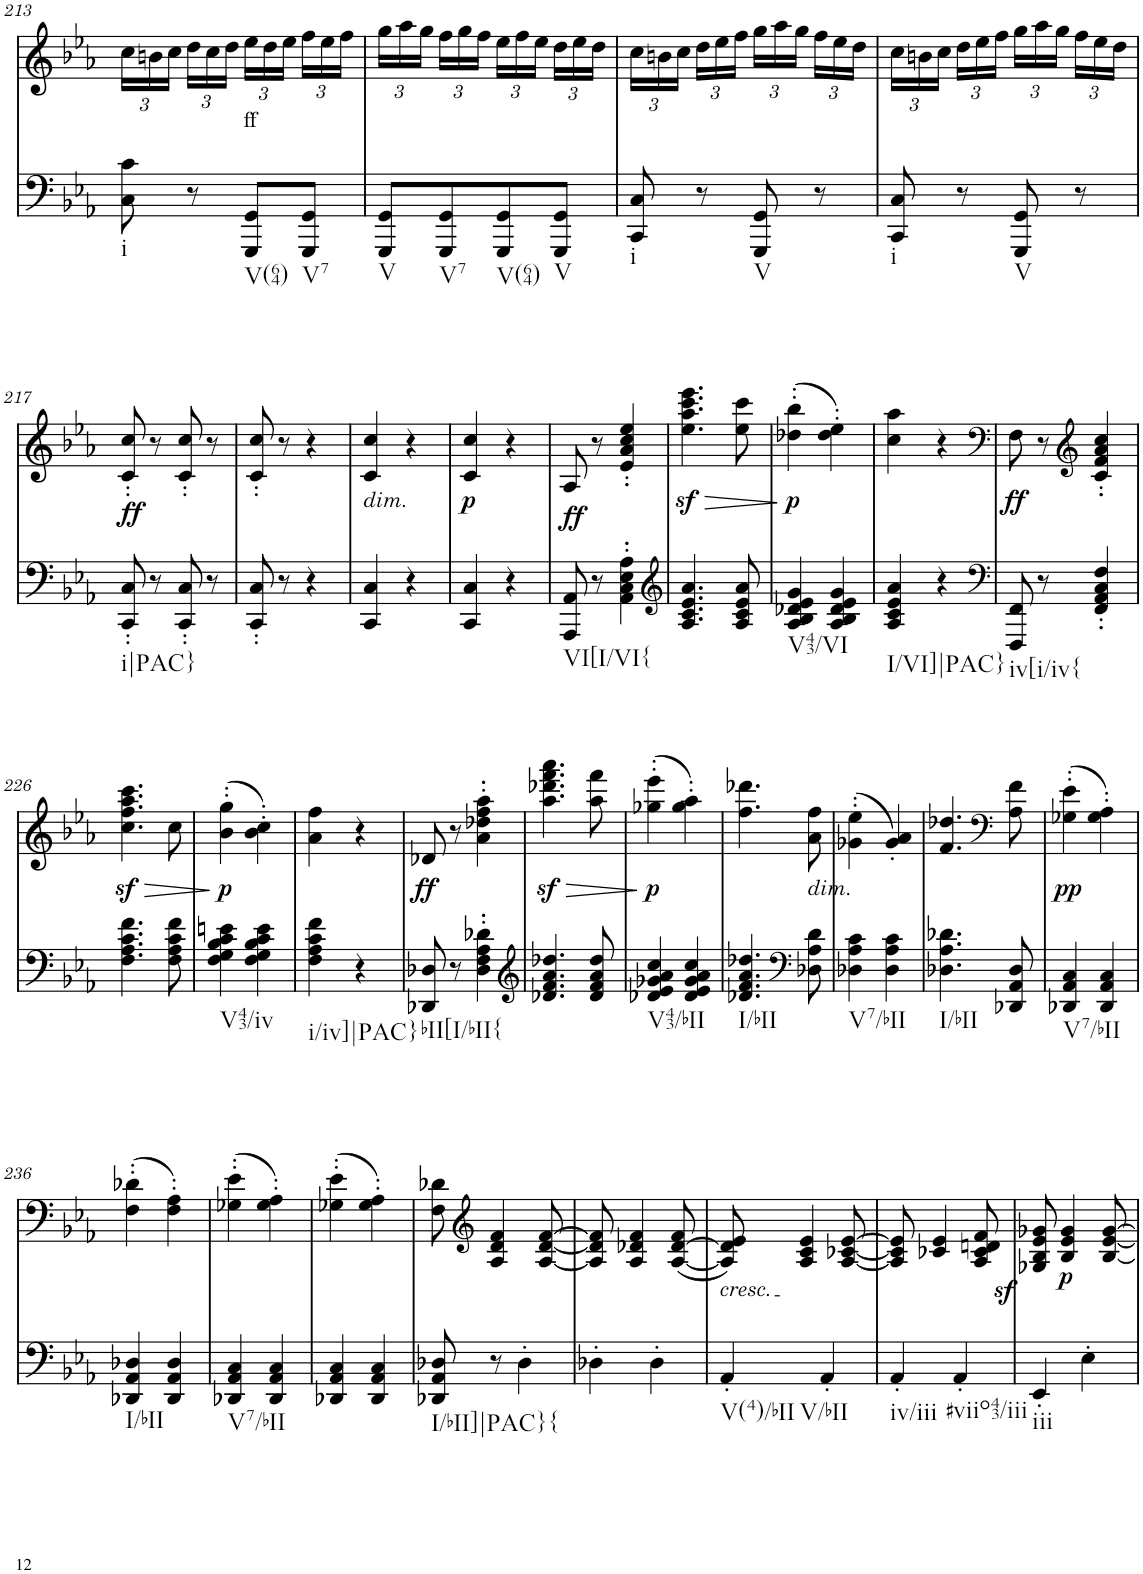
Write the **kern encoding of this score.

**kern	**dynam	**kern	**text	**dynam
*part2	*part2	*part1	*part1	*part1
*staff2	*staff2	*staff1	*staff1	*staff1
*I"piano	*	*I"piano	*	*
*I'Pno	*	*I'Pno	*	*
!!LO:PB:g=z
*clefF4	*	*clefG2	*	*
*k[b-e-a-]	*	*k[b-e-a-]	*	*
*c:	*	*c:	*	*
*M2/4	*	*M2/4	*	*
*	*	*Xbrackettup	*	*
=213	=213	=213	=213	=213
!LO:TX:b:t=i	!	!	!	!
8C\ 8c\	.	24cc\LL	.	.
.	.	24bn\	.	.
.	.	24cc\JJ	.	.
8r	.	24dd\LL	.	.
.	.	24cc\	.	.
.	.	24dd\JJ	.	.
!LO:TX:b:t=V(64)	!	!	!	!
!	!	!	!LO:LY:b	!
8GGG/ 8GG/L	.	24ee-\LL	ff	.
.	.	24dd\	.	.
.	.	24ee-\JJ	.	.
!LO:TX:b:t=V7	!	!	!	!
8GGG/ 8GG/J	.	24ff\LL	.	.
.	.	24ee-\	.	.
.	.	24ff\JJ	.	.
=214	=214	=214	=214	=214
!LO:TX:b:t=V	!	!	!	!
8GGG/ 8GG/L	.	24gg\LL	.	.
.	.	24aa-\	.	.
.	.	24gg\JJ	.	.
!LO:TX:b:t=V7	!	!	!	!
8GGG/ 8GG/	.	24ff\LL	.	.
.	.	24gg\	.	.
.	.	24ff\JJ	.	.
!LO:TX:b:t=V(64)	!	!	!	!
8GGG/ 8GG/	.	24ee-\LL	.	.
.	.	24ff\	.	.
.	.	24ee-\JJ	.	.
!LO:TX:b:t=V	!	!	!	!
8GGG/ 8GG/J	.	24dd\LL	.	.
.	.	24ee-\	.	.
.	.	24dd\JJ	.	.
=215	=215	=215	=215	=215
!LO:TX:b:t=i	!	!	!	!
8CC/ 8C/	.	24cc\LL	.	.
.	.	24bn\	.	.
.	.	24cc\JJ	.	.
8r	.	24dd\LL	.	.
.	.	24ee-\	.	.
.	.	24ff\JJ	.	.
!LO:TX:b:t=V	!	!	!	!
8GGG/ 8GG/	.	24gg\LL	.	.
.	.	24aa-\	.	.
.	.	24gg\JJ	.	.
8r	.	24ff\LL	.	.
.	.	24ee-\	.	.
.	.	24dd\JJ	.	.
=216	=216	=216	=216	=216
!LO:TX:b:t=i	!	!	!	!
8CC/ 8C/	.	24cc\LL	.	.
.	.	24bn\	.	.
.	.	24cc\JJ	.	.
8r	.	24dd\LL	.	.
.	.	24ee-\	.	.
.	.	24ff\JJ	.	.
!LO:TX:b:t=V	!	!	!	!
8GGG/ 8GG/	.	24gg\LL	.	.
.	.	24aa-\	.	.
.	.	24gg\JJ	.	.
8r	.	24ff\LL	.	.
.	.	24ee-\	.	.
.	.	24dd\JJ	.	.
!!LO:LB:g=z
=217	=217	=217	=217	=217
!LO:TX:b:t=i|PAC}	!	!	!	!
!	!	!	!LO:LY:b	!LO:DY:b
8CC/' 8C/'	.	8c/' 8cc/'	ff	ff
8r	.	8r	.	.
8CC/' 8C/'	.	8c/' 8cc/'	.	.
8r	.	8r	.	.
=218	=218	=218	=218	=218
!	!	!	!LO:LY:b	!
8CC/' 8C/'	.	8c/' 8cc/'	>	.
8r	.	8r	.	.
4r	.	4r	.	.
=219	=219	=219	=219	=219
!	!	!LO:TX:b:i:t=dim.	!	!
4CC/ 4C/	.	4c/ 4cc/	.	.
4r	.	4r	.	.
=220	=220	=220	=220	=220
!	!	!	!LO:LY:b	!LO:DY:b
4CC/ 4C/	.	4c/ 4cc/	p	p
4r	.	4r	.	.
=221	=221	=221	=221	=221
!LO:TX:b:t=VI[I/VI{	!	!	!	!
!	!LO:DY:a	!	!LO:LY:b	!
8AAA-/ 8AA-/	ff	8A-/	ff	.
8r	.	8r	.	.
4AA-\' 4C\' 4E-\' 4A-\'	.	4e-/' 4a-/' 4cc/' 4ee-/'	.	.
=222	=222	=222	=222	=222
*clefG2	*	*	*	*
!	!	!	!LO:LY:b	!LO:HP:b
4.A-/ 4.c/ 4.e-/ 4.a-/	.	4.ee-\z< 4.aa-\z< 4.ccc\z< 4.eee-\z<	>	>
8A-/ 8c/ 8e-/ 8a-/	.	8ee-\ 8ccc\	.	.
.	.	.	.	]
=223	=223	=223	=223	=223
!LO:TX:b:t=V43/VI	!	!	!	!
!	!	!	!LO:LY:b	!LO:DY:b
4A-/ 4B-/ 4d-X/ 4e-/ 4g/	.	(4dd-X\' 4bb-\'	p	p
4A-/ 4B-/ 4d-/ 4e-/ 4g/	.	4dd-\' 4ee-\')	.	.
=224	=224	=224	=224	=224
!LO:TX:b:t=I/VI]|PAC}	!	!	!	!
4A-/ 4c/ 4e-/ 4a-/	.	4cc\ 4aa-\	.	.
4r	.	4r	.	.
=225	=225	=225	=225	=225
*clefF4	*	*clefF4	*	*
!LO:TX:b:t=iv[i/iv{	!	!	!	!
!	!	!	!LO:LY:b	!LO:DY:b
8FFF/ 8FF/	.	8F\	ff	ff
8r	.	8r	.	.
*	*	*clefG2	*	*
4FF/' 4AA-/' 4C/' 4F/'	.	4c/' 4f/' 4a-/' 4cc/'	.	.
!!LO:LB:g=z
=226	=226	=226	=226	=226
!	!	!	!LO:LY:b	!LO:HP:b
4.F\ 4.A-\ 4.c\ 4.f\	.	4.cc\z< 4.ff\z< 4.aa-\z< 4.ccc\z<	>	>
8F\ 8A-\ 8c\ 8f\	.	8cc\	.	.
.	.	.	.	]
=227	=227	=227	=227	=227
!LO:TX:b:t=V43/iv	!	!	!	!
!	!	!	!LO:LY:b	!LO:DY:b
4F\ 4G\ 4B-\ 4c\ 4en\	.	(4b-\' 4gg\'	p	p
4F\ 4G\ 4B-\ 4c\ 4e\	.	4b-\' 4cc\')	.	.
=228	=228	=228	=228	=228
!LO:TX:b:t=i/iv]|PAC}	!	!	!	!
4F\ 4A-\ 4c\ 4f\	.	4a-\ 4ff\	.	.
4r	.	4r	.	.
=229	=229	=229	=229	=229
!LO:TX:b:t=bII[I/bII{	!	!	!	!
!	!	!	!LO:LY:b	!LO:DY:b
8DD-X/ 8D-X/	.	8d-X/	ff	ff
8r	.	8r	.	.
4D-\' 4F\' 4A-\' 4d-X\'	.	4a-\' 4dd-X\' 4ff\' 4aa-\'	.	.
=230	=230	=230	=230	=230
*clefG2	*	*	*	*
!	!	!	!LO:LY:b	!LO:HP:b
4.d-X/ 4.f/ 4.a-/ 4.dd-X/	.	4.aa-\z< 4.ddd-X\z< 4.fff\z< 4.aaa-\z<	>	>
8d-/ 8f/ 8a-/ 8dd-/	.	8aa-\ 8fff\	.	.
.	.	.	.	]
=231	=231	=231	=231	=231
!LO:TX:b:t=V43/bII	!	!	!	!
!	!	!	!LO:LY:b	!LO:DY:b
4d-X/ 4e-/ 4g-X/ 4a-/ 4cc/	.	(4gg-X\' 4eee-\'	p	p
4d-/ 4e-/ 4g-/ 4a-/ 4cc/	.	4gg-\' 4aa-\')	.	.
=232	=232	=232	=232	=232
!LO:TX:b:t=I/bII	!	!	!	!
4.d-X/ 4.f/ 4.a-/ 4.dd-X/	.	4.ff\ 4.ddd-X\	.	.
*clefF4	*	*	*	*
!	!	!LO:TX:b:i:t=dim.	!	!
8D-X\ 8A-\ 8d-\	.	8a-\ 8ff\	.	.
=233	=233	=233	=233	=233
!LO:TX:b:t=V7/bII	!	!	!	!
!	!	!	!LO:LY:b	!
4D-X\ 4A-\ 4c\	.	(4g-X\' 4ee-\'	>	.
4D-\ 4A-\ 4c\	.	4g-/' 4a-/')	.	.
=234	=234	=234	=234	=234
!LO:TX:b:t=I/bII	!	!	!	!
4.D-X\ 4.A-\ 4.d-X\	.	4.f/ 4.dd-X/	.	.
*	*	*clefF4	*	*
8DD-X/ 8AA-/ 8D-/	.	8A-\ 8f\	.	.
=235	=235	=235	=235	=235
!LO:TX:b:t=V7/bII	!	!	!	!
!	!	!	!LO:LY:b	!LO:DY:b
4DD-X/ 4AA-/ 4C/	.	(4G-X\' 4e-\'	pp	pp
4DD-/ 4AA-/ 4C/	.	4G-\' 4A-\')	.	.
!!LO:LB:g=z
=236	=236	=236	=236	=236
!LO:TX:b:t=I/bII	!	!	!	!
4DD-X/ 4AA-/ 4D-X/	.	(4F\' 4d-X\'	.	.
4DD-/ 4AA-/ 4D-/	.	4F\' 4A-\')	.	.
=237	=237	=237	=237	=237
!LO:TX:b:t=V7/bII	!	!	!	!
4DD-X/ 4AA-/ 4C/	.	(4G-X\' 4e-\'	.	.
4DD-/ 4AA-/ 4C/	.	4G-\' 4A-\')	.	.
=238	=238	=238	=238	=238
4DD-X/ 4AA-/ 4C/	.	(4G-X\' 4e-\'	.	.
4DD-/ 4AA-/ 4C/	.	4G-\' 4A-\')	.	.
=239	=239	=239	=239	=239
!LO:TX:b:t=I/bII]|PAC}{	!	!	!	!
8DD-X/ 8AA-/ 8D-X/	.	8F\ 8d-X\	.	.
*	*	*clefG2	*	*
8r	.	4A-/ 4d-/ 4f/	.	.
4D-'\	.	.	.	.
.	.	[8A-/ [8d-/ [8f/	.	.
=240	=240	=240	=240	=240
4D-X'\	.	8A-/] 8d-/] 8f/]	.	.
.	.	4A-/ 4d-X/ 4f/	.	.
4D-'\	.	.	.	.
.	.	([8A-/ [8d-/ 8f/	.	.
=241	=241	=241	=241	=241
!	!	!LO:TX:b:i:t=cresc.	!	!
!LO:TX:b:t=V(4)/bII	!	!	!	!
!LO:TX:b:t=V/bII	!	!	!	!
!	!	!	!LO:LY:b	!
4AA-'/	.	8A-/] 8d-/] 8e-/)	<	.
.	.	4A-/ 4c/ 4e-/	.	.
4AA-'/	.	.	.	.
.	.	[8A-/ [8c-X/ [8e-/	.	.
=242	=242	=242	=242	=242
!LO:TX:b:t=iv/iii	!	!	!	!
4AA-'/	.	8A-/] 8c-/] 8e-/]	.	.
.	.	4c-X/ 4e-/	.	.
!LO:TX:b:t=#viio43/iii	!	!	!	!
4AA-z>'/	.	.	.	.
.	.	8A-/ 8c-/ 8dn/ 8f/	.	.
=243	=243	=243	=243	=243
!LO:TX:b:t=iii	!	!	!	!
4EE-'/	.	8G-X/ 8B-/ 8e-/ 8g-X/	.	.
!	!	!	!LO:LY:b	!LO:DY:b
.	.	4B-/ 4e-/ 4g-/	p	p
4E-'\	.	.	.	.
.	.	[8B-/ [8e-/ [8g-/	.	.
=	=	=	=	=
*-	*-	*-	*-	*-
